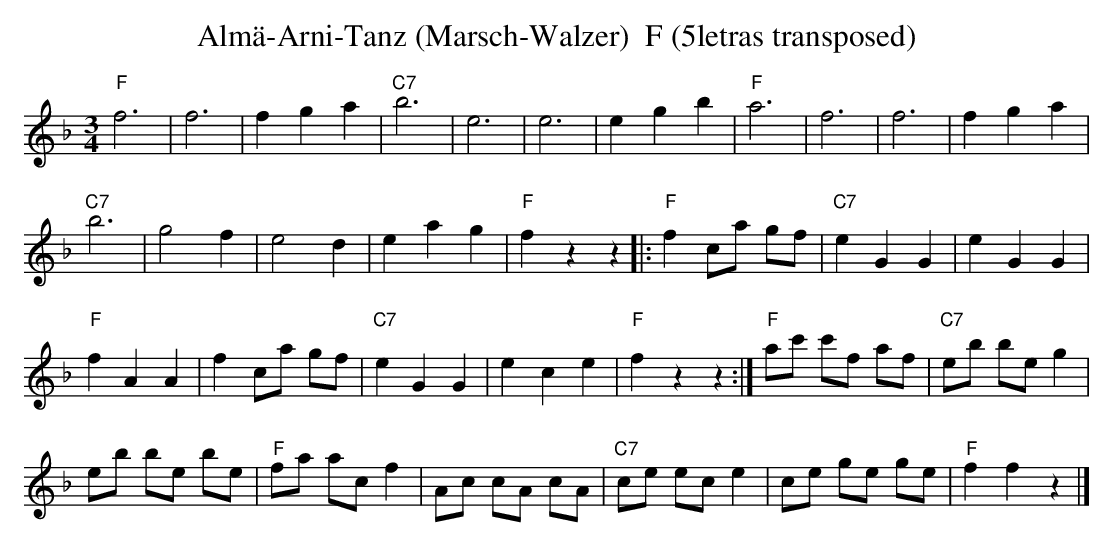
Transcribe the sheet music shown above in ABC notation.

X:1
T:Alm\"a-Arni-Tanz (Marsch-Walzer)  F (5letras transposed)
M:3/4
L:1/4
K:F transpose=3 %%MIDI gchordon
"F"f3 | f3 | fga | "C7"b3 | e3 | e3 | egb | "F"a3 | f3 | f3 | fga |
"C7"b3 | g2f | e2d | eag | "F"fzz |: [L:1/8] "F"f2 ca gf | "C7"e2G2G2 | e2G2G2 |
"F"f2A2A2 | f2ca gf | "C7"e2G2G2 | e2c2e2 | "F"f2z2z2 :| "F"ac' c'f af | "C7"eb be g2 |
eb be be | "F"fa acf2 | Ac cA cA | "C7"ce ece2 | ce ge ge | "F"f2f2z2 |]
